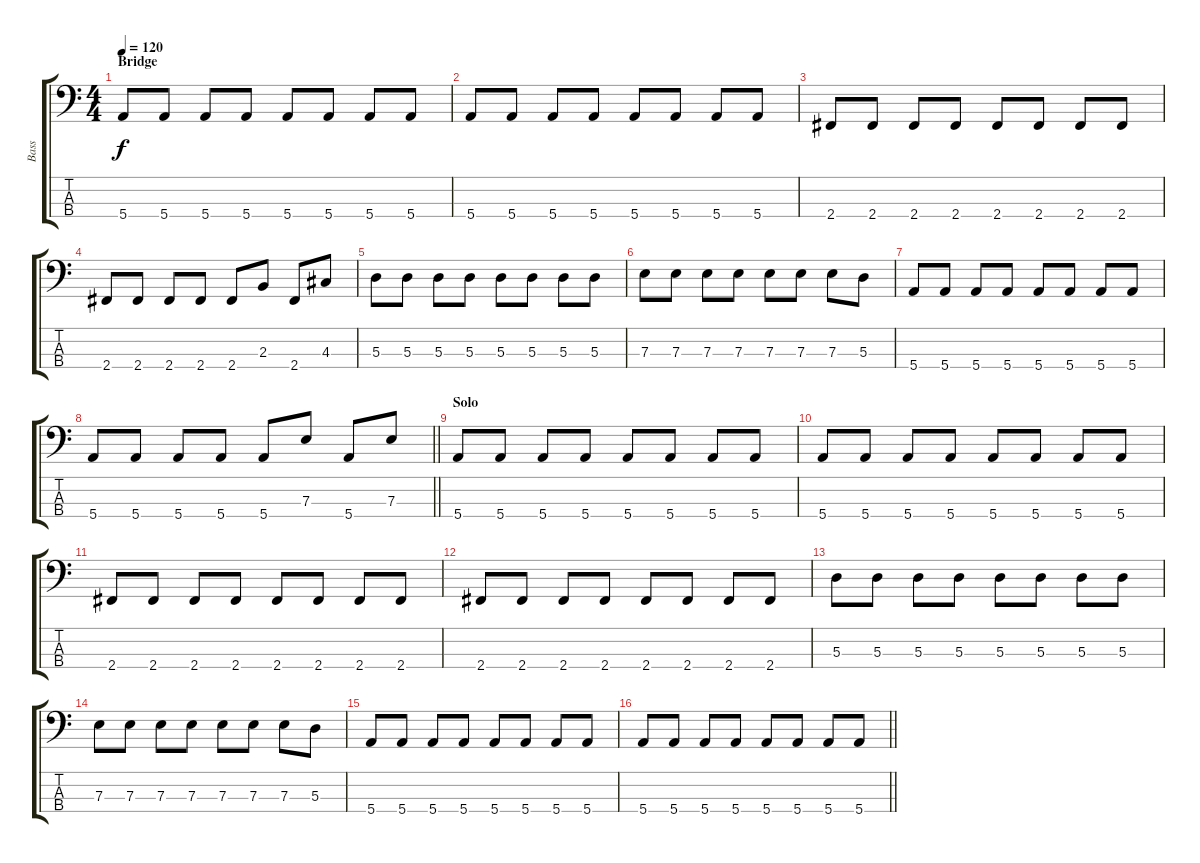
\track ("Bass" "Bass") {instrument electricbassfinger}
\staff {score tabs}
\tuning (G2 D2 A1 E1) {hide}
\ts (4 4)
\section ("" "Bridge")
\tempo 120
\clef f4
\ks c
5.4.8{dy f} 5.4.8 5.4.8 5.4.8 5.4.8 5.4.8 5.4.8 5.4.8 |
5.4.8 5.4.8 5.4.8 5.4.8 5.4.8 5.4.8 5.4.8 5.4.8 |
2.4.8 2.4.8 2.4.8 2.4.8 2.4.8 2.4.8 2.4.8 2.4.8 |
2.4.8 2.4.8 2.4.8 2.4.8 2.4.8 2.3.8 2.4.8 4.3.8 |
5.3.8 5.3.8 5.3.8 5.3.8 5.3.8 5.3.8 5.3.8 5.3.8 |
7.3.8 7.3.8 7.3.8 7.3.8 7.3.8 7.3.8 7.3.8 5.3.8 |
5.4.8 5.4.8 5.4.8 5.4.8 5.4.8 5.4.8 5.4.8 5.4.8 |
\barLineRight lightlight
5.4.8 5.4.8 5.4.8 5.4.8 5.4.8 7.3.8 5.4.8 7.3.8 |
\section ("" "Solo")
5.4.8 5.4.8 5.4.8 5.4.8 5.4.8 5.4.8 5.4.8 5.4.8 |
5.4.8 5.4.8 5.4.8 5.4.8 5.4.8 5.4.8 5.4.8 5.4.8 |
2.4.8 2.4.8 2.4.8 2.4.8 2.4.8 2.4.8 2.4.8 2.4.8 |
2.4.8 2.4.8 2.4.8 2.4.8 2.4.8 2.4.8 2.4.8 2.4.8 |
5.3.8 5.3.8 5.3.8 5.3.8 5.3.8 5.3.8 5.3.8 5.3.8 |
7.3.8 7.3.8 7.3.8 7.3.8 7.3.8 7.3.8 7.3.8 5.3.8 |
5.4.8 5.4.8 5.4.8 5.4.8 5.4.8 5.4.8 5.4.8 5.4.8 |
\barLineRight lightlight
5.4.8 5.4.8 5.4.8 5.4.8 5.4.8 5.4.8 5.4.8 5.4.8
